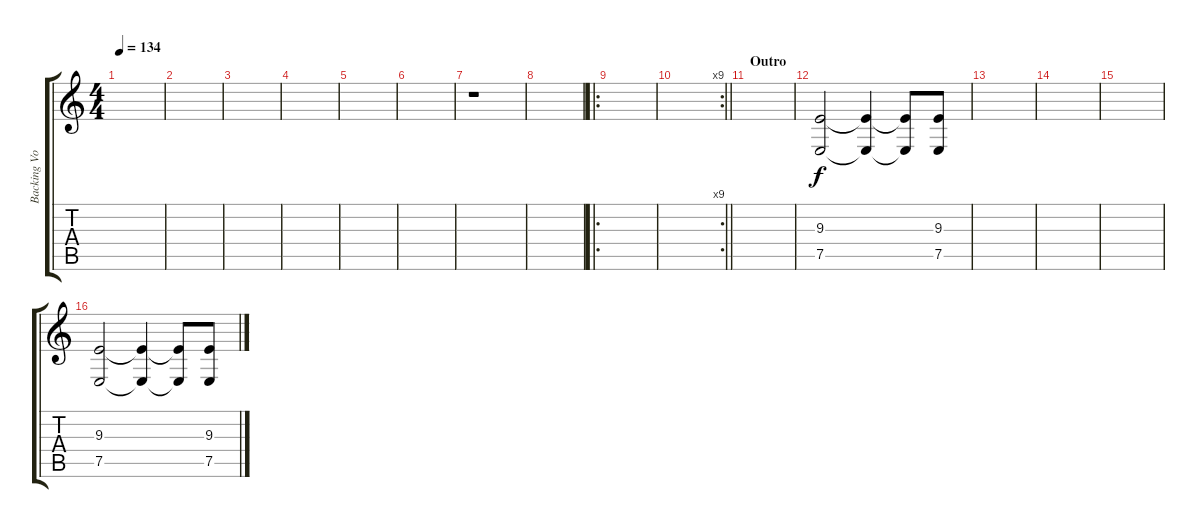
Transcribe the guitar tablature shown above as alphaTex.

\track ("Backing Vocals" "Backing Vo") {instrument lead2sawtooth}
\staff {score tabs}
\tuning (E4 B3 G3 D3 A2 E2) {hide}
\ts (4 4)
\tempo 134
\clef g2
\ks c
|
|
|
|
|
|
r.1 |
|
\ro
|
\rc 9
\barLineRight lightlight
|
\section ("" "Outro")
|
(9.3 7.5).2 (9.3{t} 7.5{t}).4 (9.3{t} 7.5{t}).8 (9.3 7.5).8 |
|
|
|
(9.3 7.5).2 (9.3{t} 7.5{t}).4 (9.3{t} 7.5{t}).8 (9.3 7.5).8
